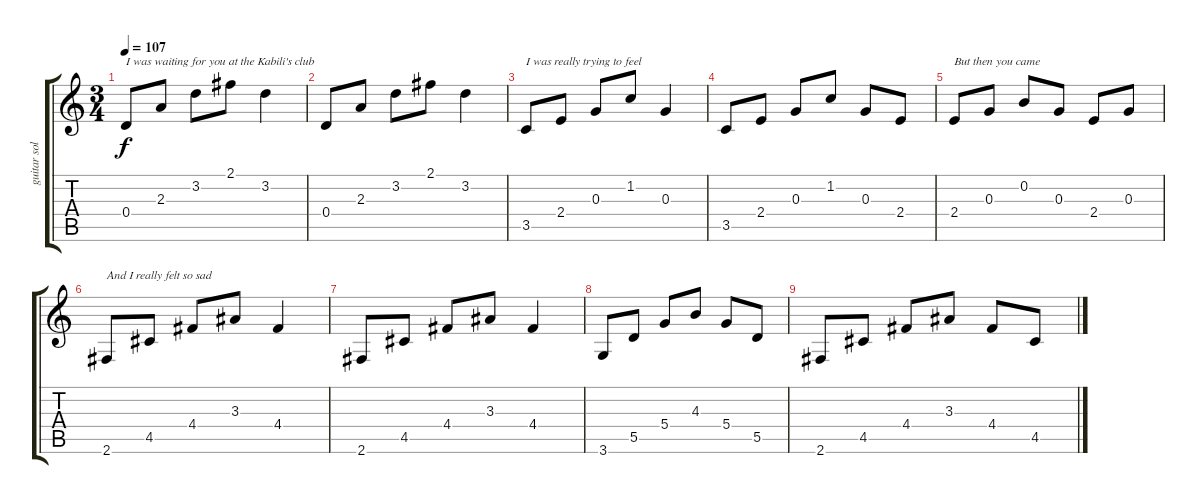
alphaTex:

\track ("guitar solo" "guitar sol") {instrument electricguitarclean}
\staff {score tabs}
\tuning (E4 B3 G3 D3 A2 E2) {hide}
\ts (3 4)
\tempo 107
\clef g2
\ks c
0.4.8{txt "I was waiting for you at the Kabili's club" dy f} 2.3.8 3.2.8 2.1.8 3.2.4 |
0.4.8 2.3.8 3.2.8 2.1.8 3.2.4 |
3.5.8{txt "I was really trying to feel "} 2.4.8 0.3.8 1.2.8 0.3.4 |
3.5.8 2.4.8 0.3.8 1.2.8 0.3.8 2.4.8 |
2.4.8{txt "But then you came"} 0.3.8 0.2.8 0.3.8 2.4.8 0.3.8 |
2.6.8{txt "And I really felt so sad"} 4.5.8 4.4.8 3.3.8 4.4.4 |
2.6.8 4.5.8 4.4.8 3.3.8 4.4.4 |
3.6.8 5.5.8 5.4.8 4.3.8 5.4.8 5.5.8 |
2.6.8 4.5.8 4.4.8 3.3.8 4.4.8 4.5.8
